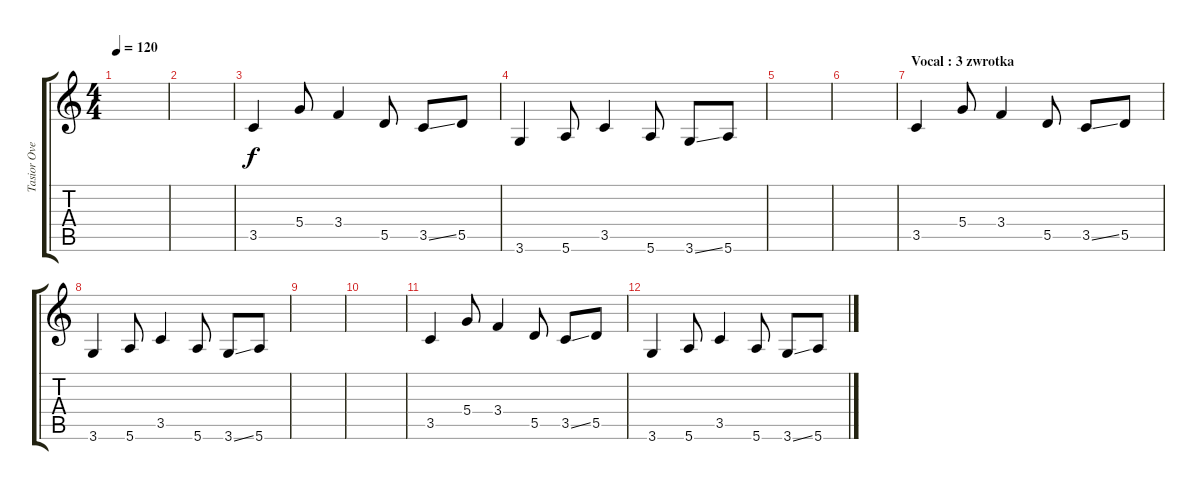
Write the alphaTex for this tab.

\track ("Tasior Overdrive" "Tasior Ove") {instrument overdrivenguitar}
\staff {score tabs}
\tuning (E4 B3 G3 D3 A2 E2) {hide}
\ts (4 4)
\tempo 120
\clef g2
\ks c
|
|
3.5.4 5.4.8 3.4.4 5.5.8 3.5{ss}.8 5.5.8 |
3.6.4 5.6.8 3.5.4 5.6.8 3.6{ss}.8 5.6.8 |
|
|
\section ("" "Vocal : 3 zwrotka")
3.5.4 5.4.8 3.4.4 5.5.8 3.5{ss}.8 5.5.8 |
3.6.4 5.6.8 3.5.4 5.6.8 3.6{ss}.8 5.6.8 |
|
|
3.5.4 5.4.8 3.4.4 5.5.8 3.5{ss}.8 5.5.8 |
3.6.4 5.6.8 3.5.4 5.6.8 3.6{ss}.8 5.6.8
